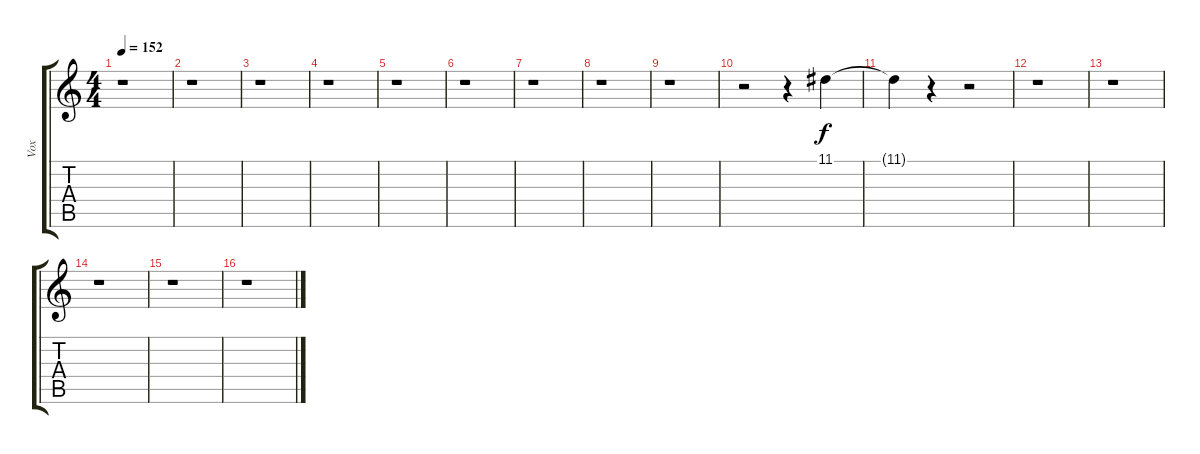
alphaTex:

\track ("Vox" "Vox") {instrument tenorsax}
\staff {score tabs}
\tuning (E4 B3 G3 D3 A2 E2) {hide}
\ts (4 4)
\tempo 152
\clef g2
\ks c
r.1{dy f instrument tenorsax} |
r.1 |
r.1 |
r.1 |
r.1 |
r.1 |
r.1 |
r.1 |
r.1 |
r.2 r.4 11.1.4 |
11.1{t}.4 r.4 r.2 |
r.1 |
r.1 |
r.1 |
r.1 |
r.1
